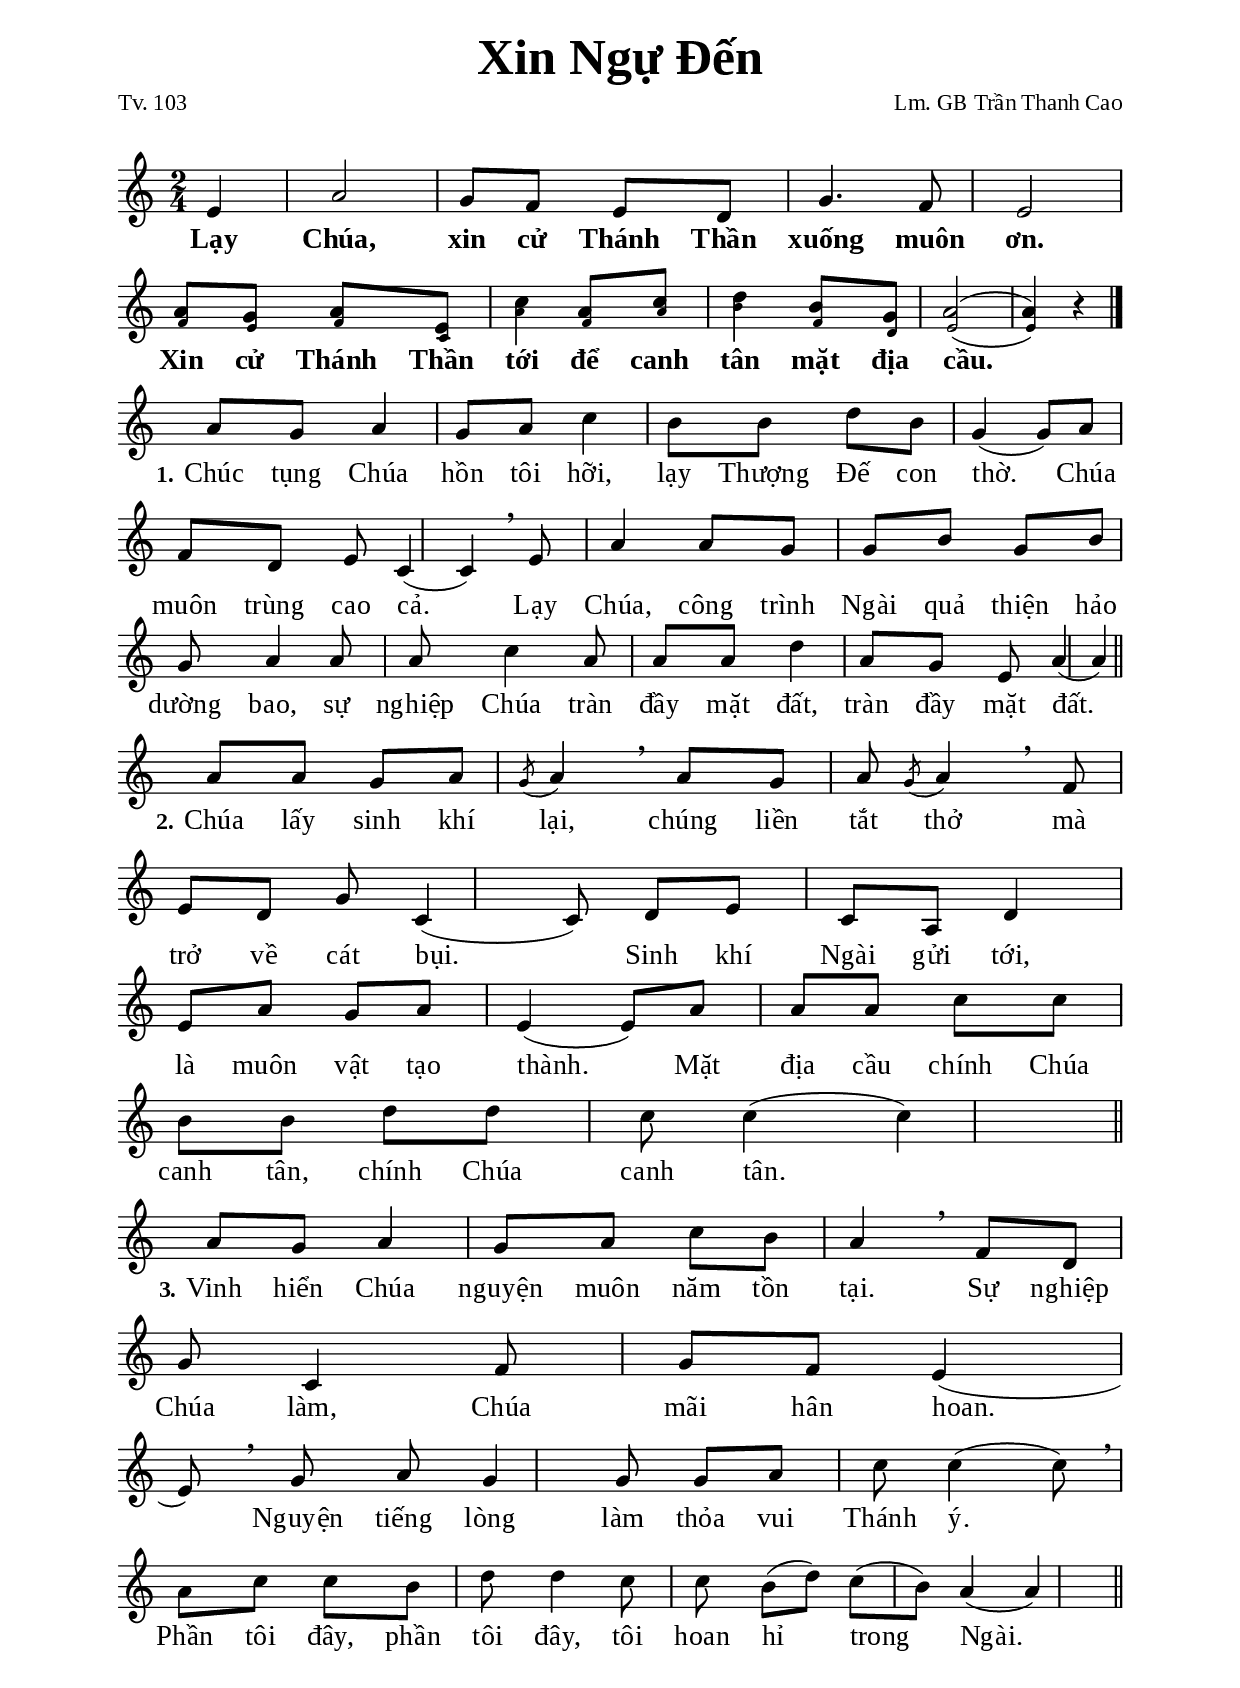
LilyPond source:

% Cài đặt chung
\version "2.22.1"
\include "english.ly"

\header {
  title = \markup { \fontsize #3 "Xin Ngự Đến" }
  poet = "Tv. 103"
  composer = "Lm. GB Trần Thanh Cao"
  arranger = " "
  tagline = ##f
}

% Nhạc điệp khúc
nhacDiepKhucSop = \relative c' {
  \partial 4 e4 |
  a2 |
  g8 f e d |
  g4. f8 |
  e2 |
  a8 g a e |
  c'4 a8 c |
  d4 b8 g | a2 ^( |
  a4) r \bar "|."
}

nhacDiepKhucBas = \relative c' {
  \skip 4
  \skip 2
  \skip 2
  \skip 2
  \skip 2
  f8 e f c |
  a'4 f8 a |
  b4 f8 d |
  e2 _( |
  e4) r
}

% Nhạc phiên khúc
nhacPhienKhucMot = \relative c'' {
  a8 g a4 g8 a c4
  b8 b d b g4 (g8)
  a f d e c4 (c) \breathe
  e8 a4 a8 g g b g b g a4 a8 a c4 a8 a a d4
  a8 g e a4 (a) \bar "||"
}

nhacPhienKhucHai = \relative c'' {
  a8 a g a \acciaccatura g8 a4 \breathe
  a8 g a \acciaccatura g8 a4 \breathe
  f8 e d g c,4 (c8) d e c a d4
  e8 a g a e4 (e8)
  a a a c c b b d d c c4 (c) \bar "||"
}

nhacPhienKhucBa = \relative c'' {
  a8 g a4 g8 a c b a4 \breathe
  f8 d g c,4 f8 g f e4 (e8) \breathe
  g a g4 g8 g a c c4 (c8) \breathe
  a c c b d d4 c8 c b ([d]) c ([b]) a4 (a) \bar "||"
}

% Lời điệp khúc
loiDiepKhuc = \lyricmode {
  Lạy Chúa, xin cử Thánh Thần xuống muôn ơn.
  Xin cử Thánh Thần tới để canh tân mặt địa cầu.
}

% Lời phiên khúc
loiPhienKhucMot = \lyricmode {
  \set stanza = #"1."
  Chúc tụng Chúa hồn tôi hỡi,
  lạy Thượng Đế con thờ.
  Chúa muôn trùng cao cả.
  Lạy Chúa, công trình Ngài quả thiện hảo dường bao,
  sự nghiệp Chúa tràn đầy mặt đất, tràn đầy mặt đất.
}

loiPhienKhucHai = \lyricmode {
  \set stanza = #"2."
  Chúa lấy sinh khí lại, chúng liền tắt thở mà trở về cát bụi.
  Sinh khí Ngài gửi tới, là muôn vật tạo thành.
  Mặt địa cầu chính Chúa canh tân,
  chính Chúa canh tân.
}

loiPhienKhucBa = \lyricmode {
  \set stanza = #"3."
  Vinh hiển Chúa nguyện muôn năm tồn tại.
  Sự nghiệp Chúa làm, Chúa mãi hân hoan.
  Nguyện tiếng lòng làm thỏa vui Thánh ý.
  Phần tôi đây, phần tôi đây, tôi hoan hỉ trong Ngài.
}


% Dàn trang
\paper {
  #(set-paper-size "a4")
  top-margin = 10\mm
  bottom-margin = 10\mm
  left-margin = 20\mm
  right-margin = 20\mm
  indent = #0
  #(define fonts
    (make-pango-font-tree
      "Liberation Serif"
      "Liberation Serif"
      "Liberation Serif"
      (/ 20 20)))
  page-count = #1
  system-system-spacing = #'((basic-distance . 13))
  score-system-spacing = #'((basic-distance . 13))
}

% Thiết lập tông và nhịp
TongNhip = { \key c \major \time 2/4 }

% Đổi kích thước nốt cho bè phụ
notBePhu =
#(define-music-function (font-size music) (number? ly:music?)
   (for-some-music
     (lambda (m)
       (if (music-is-of-type? m 'rhythmic-event)
           (begin
             (set! (ly:music-property m 'tweaks)
                   (cons `(font-size . ,font-size)
                         (ly:music-property m 'tweaks)))
             #t)
           #f))
     music)
   music)

\score {
  \new ChoirStaff <<
    \new Staff = diepKhuc \with {
        \consists "Merge_rests_engraver"
        %\magnifyStaff #(magstep +1)
        printPartCombineTexts = ##f
      }
      <<
      \new Voice \TongNhip \partCombine 
        \nhacDiepKhucSop
        \notBePhu -3 { \nhacDiepKhucBas }
      \new NullVoice = nhacThamChieu \nhacDiepKhucSop
      \new Lyrics \lyricsto nhacThamChieu \loiDiepKhuc
      >>
  >>
  \layout {
    \override Lyrics.LyricText.font-series = #'bold
    \override Lyrics.LyricText.font-size = #+2
    \override Lyrics.LyricSpace.minimum-distance = #3
    \override Score.BarNumber.break-visibility = ##(#f #f #f)
    \override Score.SpacingSpanner.uniform-stretching = ##t
  }
}

\score {
  \new ChoirStaff <<
    \new Staff = phienKhuc \with {
        %\magnifyStaff #(magstep +1)
      }
      <<
      \new Voice = beSop {
        \key c \major \time 2/4 \nhacPhienKhucMot
      }
    >>
    \new Lyrics \lyricsto beSop \loiPhienKhucMot
  >>
  \layout {
    \override Staff.TimeSignature.transparent = ##t
    \override Lyrics.LyricText.font-size = #+2
    \override Lyrics.LyricSpace.minimum-distance = #2.5
    \override Score.BarNumber.break-visibility = ##(#f #f #f)
    \override Score.SpacingSpanner.uniform-stretching = ##t
    \set Score.barAlways = ##t
    \set Score.defaultBarType = ""
  } 
}

\score {
  \new ChoirStaff <<
    \new Staff = phienKhuc \with {
        %\magnifyStaff #(magstep +1)
      }
      <<
      \new Voice = beSop {
        \key c \major \time 2/4 \nhacPhienKhucHai
      }
    >>
    \new Lyrics \lyricsto beSop \loiPhienKhucHai
  >>
  \layout {
    \override Staff.TimeSignature.transparent = ##t
    \override Lyrics.LyricText.font-size = #+2
    \override Lyrics.LyricSpace.minimum-distance = #3.5
    \override Score.BarNumber.break-visibility = ##(#f #f #f)
    \override Score.SpacingSpanner.uniform-stretching = ##t
    \set Score.barAlways = ##t
    \set Score.defaultBarType = ""
  } 
}

\score {
  \new ChoirStaff <<
    \new Staff = phienKhuc \with {
        %\magnifyStaff #(magstep +1)
      }
      <<
      \new Voice = beSop {
        \key c \major \time 2/4 \nhacPhienKhucBa
      }
    >>
    \new Lyrics \lyricsto beSop \loiPhienKhucBa
  >>
  \layout {
    \override Staff.TimeSignature.transparent = ##t
    \override Lyrics.LyricText.font-size = #+2
    \override Lyrics.LyricSpace.minimum-distance = #3
    \override Score.BarNumber.break-visibility = ##(#f #f #f)
    \override Score.SpacingSpanner.uniform-stretching = ##t
    \set Score.barAlways = ##t
    \set Score.defaultBarType = ""
  } 
}
